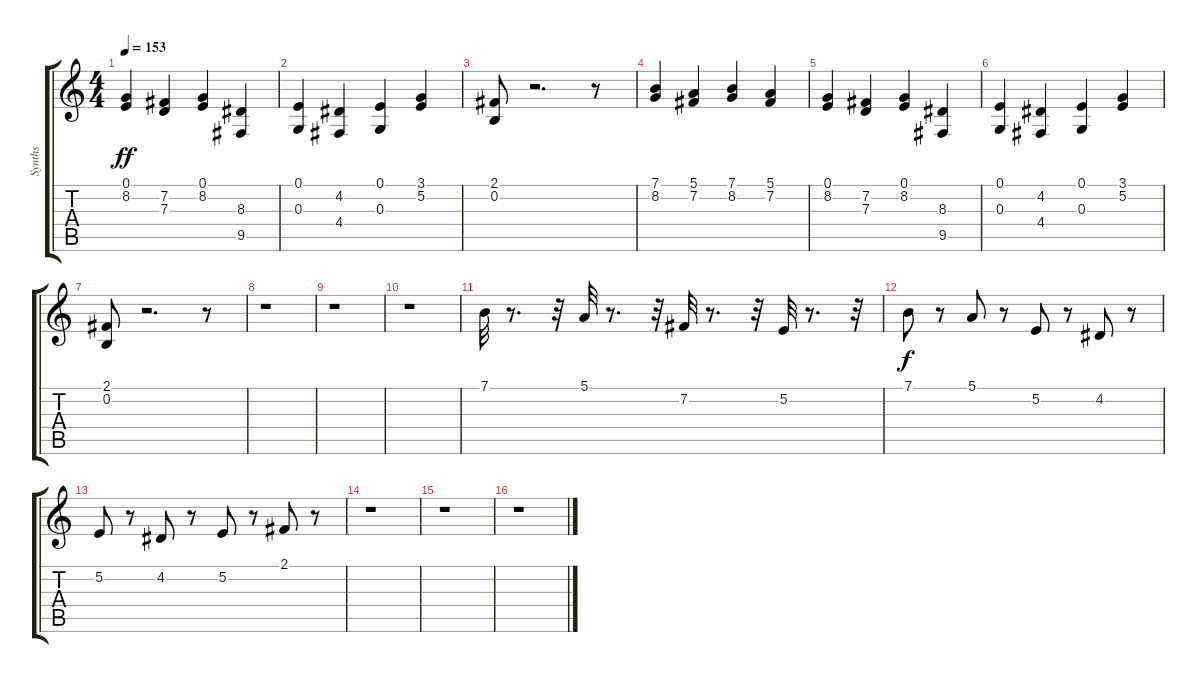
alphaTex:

\track ("Synths" "Synths") {instrument stringensemble1}
\staff {score tabs}
\tuning (E4 B3 G3 D3 A2 E2) {hide}
\ts (4 4)
\tempo 153
\clef g2
\ks c
(0.1 8.2).4{dy ff} (7.2 7.3).4 (0.1 8.2).4 (8.3 9.5).4 |
(0.1 0.3).4 (4.2 4.4).4 (0.1 0.3).4 (3.1 5.2).4 |
(2.1 0.2).8 r.2{d} r.8 |
(7.1 8.2).4 (5.1 7.2).4 (7.1 8.2).4 (5.1 7.2).4 |
(0.1 8.2).4 (7.2 7.3).4 (0.1 8.2).4 (8.3 9.5).4 |
(0.1 0.3).4 (4.2 4.4).4 (0.1 0.3).4 (3.1 5.2).4 |
(2.1 0.2).8 r.2{d} r.8 |
r.1 |
r.1 |
r.1 |
7.1.32 r.8{d} r.32 5.1.32 r.8{d} r.32 7.2.32 r.8{d} r.32 5.2.32 r.8{d} r.32 |
7.1.8{dy f} r.8 5.1.8 r.8 5.2.8 r.8 4.2.8 r.8 |
5.2.8 r.8 4.2.8 r.8 5.2.8 r.8 2.1.8 r.8 |
r.1 |
r.1 |
r.1
